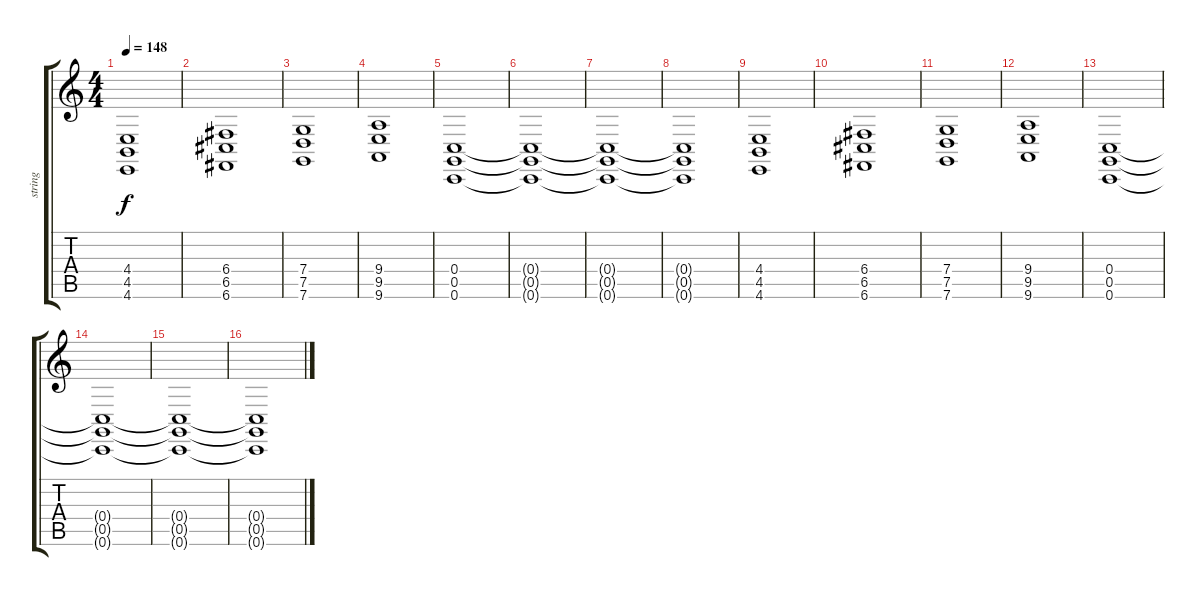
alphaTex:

\track ("string" "string") {instrument stringensemble1}
\staff {score tabs}
\tuning (E4 C4 G3 C3 G2 C2) {hide}
\ts (4 4)
\tempo 148
\clef g2
\ks c
(4.4 4.5 4.6).1{dy f} |
(6.4 6.5 6.6).1 |
(7.4 7.5 7.6).1 |
(9.4 9.5 9.6).1 |
(0.4 0.5 0.6).1 |
(0.4{t} 0.5{t} 0.6{t}).1 |
(0.4{t} 0.5{t} 0.6{t}).1 |
(0.4{t} 0.5{t} 0.6{t}).1 |
(4.4 4.5 4.6).1 |
(6.4 6.5 6.6).1 |
(7.4 7.5 7.6).1 |
(9.4 9.5 9.6).1 |
(0.4 0.5 0.6).1 |
(0.4{t} 0.5{t} 0.6{t}).1 |
(0.4{t} 0.5{t} 0.6{t}).1 |
(0.4{t} 0.5{t} 0.6{t}).1
